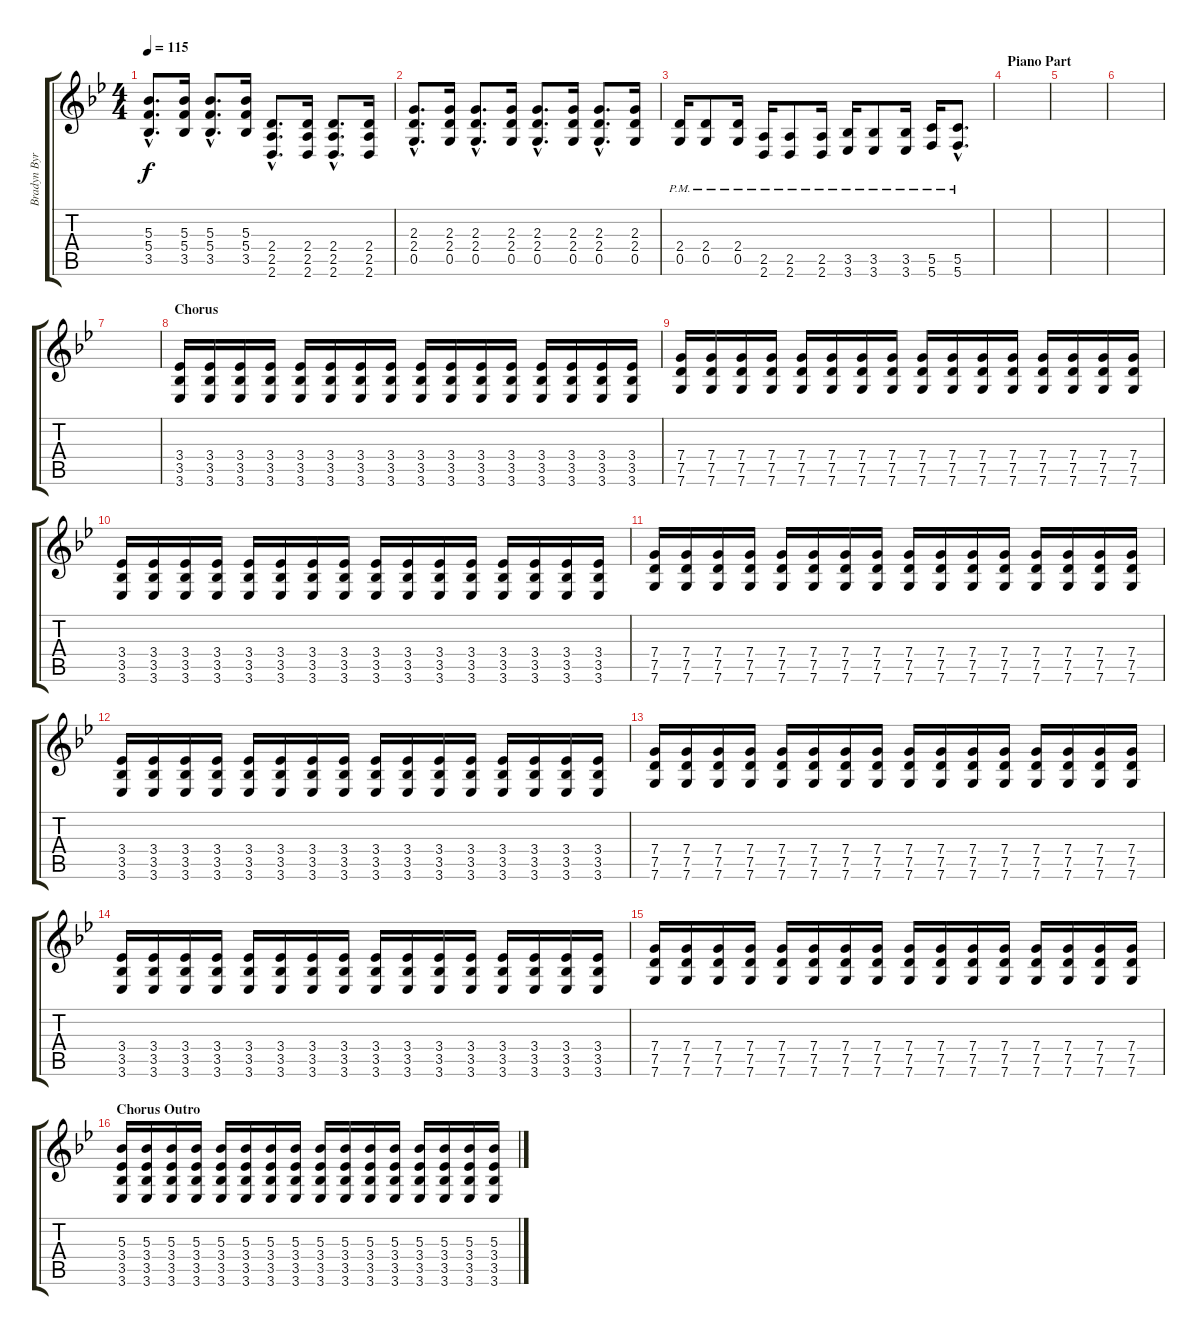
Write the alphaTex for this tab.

\track ("Bradyn Byron(Guitar)" "Bradyn Byr") {instrument distortionguitar}
\staff {score tabs}
\tuning (D4 A3 F3 C3 G2 C2) {hide}
\ts (4 4)
\tempo 115
\clef g2
\ks gminor
(5.3{hac} 5.4{hac} 3.5{hac}).8{d dy f} (5.3 5.4 3.5).16 (5.3{hac} 5.4{hac} 3.5{hac}).8{d} (5.3 5.4 3.5).16 (2.4{hac} 2.5{hac} 2.6{hac}).8{d} (2.4 2.5 2.6).16 (2.4{hac} 2.5{hac} 2.6{hac}).8{d} (2.4 2.5 2.6).16 |
(2.3{hac} 2.4{hac} 0.5{hac}).8{d} (2.3 2.4 0.5).16 (2.3{hac} 2.4{hac} 0.5{hac}).8{d} (2.3 2.4 0.5).16 (2.3{hac} 2.4{hac} 0.5{hac}).8{d} (2.3 2.4 0.5).16 (2.3{hac} 2.4{hac} 0.5{hac}).8{d} (2.3 2.4 0.5).16 |
(2.4{pm} 0.5{pm}).16 (2.4{pm} 0.5{pm}).8 (2.4{pm} 0.5{pm}).16 (2.5{pm} 2.6{pm}).16 (2.5{pm} 2.6{pm}).8 (2.5{pm} 2.6{pm}).16 (3.5{pm} 3.6{pm}).16 (3.5{pm} 3.6{pm}).8 (3.5{pm} 3.6{pm}).16 (5.5{pm} 5.6{pm}).16 (5.5{hac pm} 5.6{hac pm}).8{d} |
\section ("" "Piano Part")
|
|
|
|
\section ("" "Chorus")
(3.4 3.5 3.6).16 (3.4 3.5 3.6).16 (3.4 3.5 3.6).16 (3.4 3.5 3.6).16 (3.4 3.5 3.6).16 (3.4 3.5 3.6).16 (3.4 3.5 3.6).16 (3.4 3.5 3.6).16 (3.4 3.5 3.6).16 (3.4 3.5 3.6).16 (3.4 3.5 3.6).16 (3.4 3.5 3.6).16 (3.4 3.5 3.6).16 (3.4 3.5 3.6).16 (3.4 3.5 3.6).16 (3.4 3.5 3.6).16 |
(7.4 7.5 7.6).16 (7.4 7.5 7.6).16 (7.4 7.5 7.6).16 (7.4 7.5 7.6).16 (7.4 7.5 7.6).16 (7.4 7.5 7.6).16 (7.4 7.5 7.6).16 (7.4 7.5 7.6).16 (7.4 7.5 7.6).16 (7.4 7.5 7.6).16 (7.4 7.5 7.6).16 (7.4 7.5 7.6).16 (7.4 7.5 7.6).16 (7.4 7.5 7.6).16 (7.4 7.5 7.6).16 (7.4 7.5 7.6).16 |
(3.4 3.5 3.6).16 (3.4 3.5 3.6).16 (3.4 3.5 3.6).16 (3.4 3.5 3.6).16 (3.4 3.5 3.6).16 (3.4 3.5 3.6).16 (3.4 3.5 3.6).16 (3.4 3.5 3.6).16 (3.4 3.5 3.6).16 (3.4 3.5 3.6).16 (3.4 3.5 3.6).16 (3.4 3.5 3.6).16 (3.4 3.5 3.6).16 (3.4 3.5 3.6).16 (3.4 3.5 3.6).16 (3.4 3.5 3.6).16 |
(7.4 7.5 7.6).16 (7.4 7.5 7.6).16 (7.4 7.5 7.6).16 (7.4 7.5 7.6).16 (7.4 7.5 7.6).16 (7.4 7.5 7.6).16 (7.4 7.5 7.6).16 (7.4 7.5 7.6).16 (7.4 7.5 7.6).16 (7.4 7.5 7.6).16 (7.4 7.5 7.6).16 (7.4 7.5 7.6).16 (7.4 7.5 7.6).16 (7.4 7.5 7.6).16 (7.4 7.5 7.6).16 (7.4 7.5 7.6).16 |
(3.4 3.5 3.6).16 (3.4 3.5 3.6).16 (3.4 3.5 3.6).16 (3.4 3.5 3.6).16 (3.4 3.5 3.6).16 (3.4 3.5 3.6).16 (3.4 3.5 3.6).16 (3.4 3.5 3.6).16 (3.4 3.5 3.6).16 (3.4 3.5 3.6).16 (3.4 3.5 3.6).16 (3.4 3.5 3.6).16 (3.4 3.5 3.6).16 (3.4 3.5 3.6).16 (3.4 3.5 3.6).16 (3.4 3.5 3.6).16 |
(7.4 7.5 7.6).16 (7.4 7.5 7.6).16 (7.4 7.5 7.6).16 (7.4 7.5 7.6).16 (7.4 7.5 7.6).16 (7.4 7.5 7.6).16 (7.4 7.5 7.6).16 (7.4 7.5 7.6).16 (7.4 7.5 7.6).16 (7.4 7.5 7.6).16 (7.4 7.5 7.6).16 (7.4 7.5 7.6).16 (7.4 7.5 7.6).16 (7.4 7.5 7.6).16 (7.4 7.5 7.6).16 (7.4 7.5 7.6).16 |
(3.4 3.5 3.6).16 (3.4 3.5 3.6).16 (3.4 3.5 3.6).16 (3.4 3.5 3.6).16 (3.4 3.5 3.6).16 (3.4 3.5 3.6).16 (3.4 3.5 3.6).16 (3.4 3.5 3.6).16 (3.4 3.5 3.6).16 (3.4 3.5 3.6).16 (3.4 3.5 3.6).16 (3.4 3.5 3.6).16 (3.4 3.5 3.6).16 (3.4 3.5 3.6).16 (3.4 3.5 3.6).16 (3.4 3.5 3.6).16 |
(7.4 7.5 7.6).16 (7.4 7.5 7.6).16 (7.4 7.5 7.6).16 (7.4 7.5 7.6).16 (7.4 7.5 7.6).16 (7.4 7.5 7.6).16 (7.4 7.5 7.6).16 (7.4 7.5 7.6).16 (7.4 7.5 7.6).16 (7.4 7.5 7.6).16 (7.4 7.5 7.6).16 (7.4 7.5 7.6).16 (7.4 7.5 7.6).16 (7.4 7.5 7.6).16 (7.4 7.5 7.6).16 (7.4 7.5 7.6).16 |
\section ("" "Chorus Outro")
(5.3 3.4 3.5 3.6).16 (5.3 3.4 3.5 3.6).16 (5.3 3.4 3.5 3.6).16 (5.3 3.4 3.5 3.6).16 (5.3 3.4 3.5 3.6).16 (5.3 3.4 3.5 3.6).16 (5.3 3.4 3.5 3.6).16 (5.3 3.4 3.5 3.6).16 (5.3 3.4 3.5 3.6).16 (5.3 3.4 3.5 3.6).16 (5.3 3.4 3.5 3.6).16 (5.3 3.4 3.5 3.6).16 (5.3 3.4 3.5 3.6).16 (5.3 3.4 3.5 3.6).16 (5.3 3.4 3.5 3.6).16 (5.3 3.4 3.5 3.6).16
